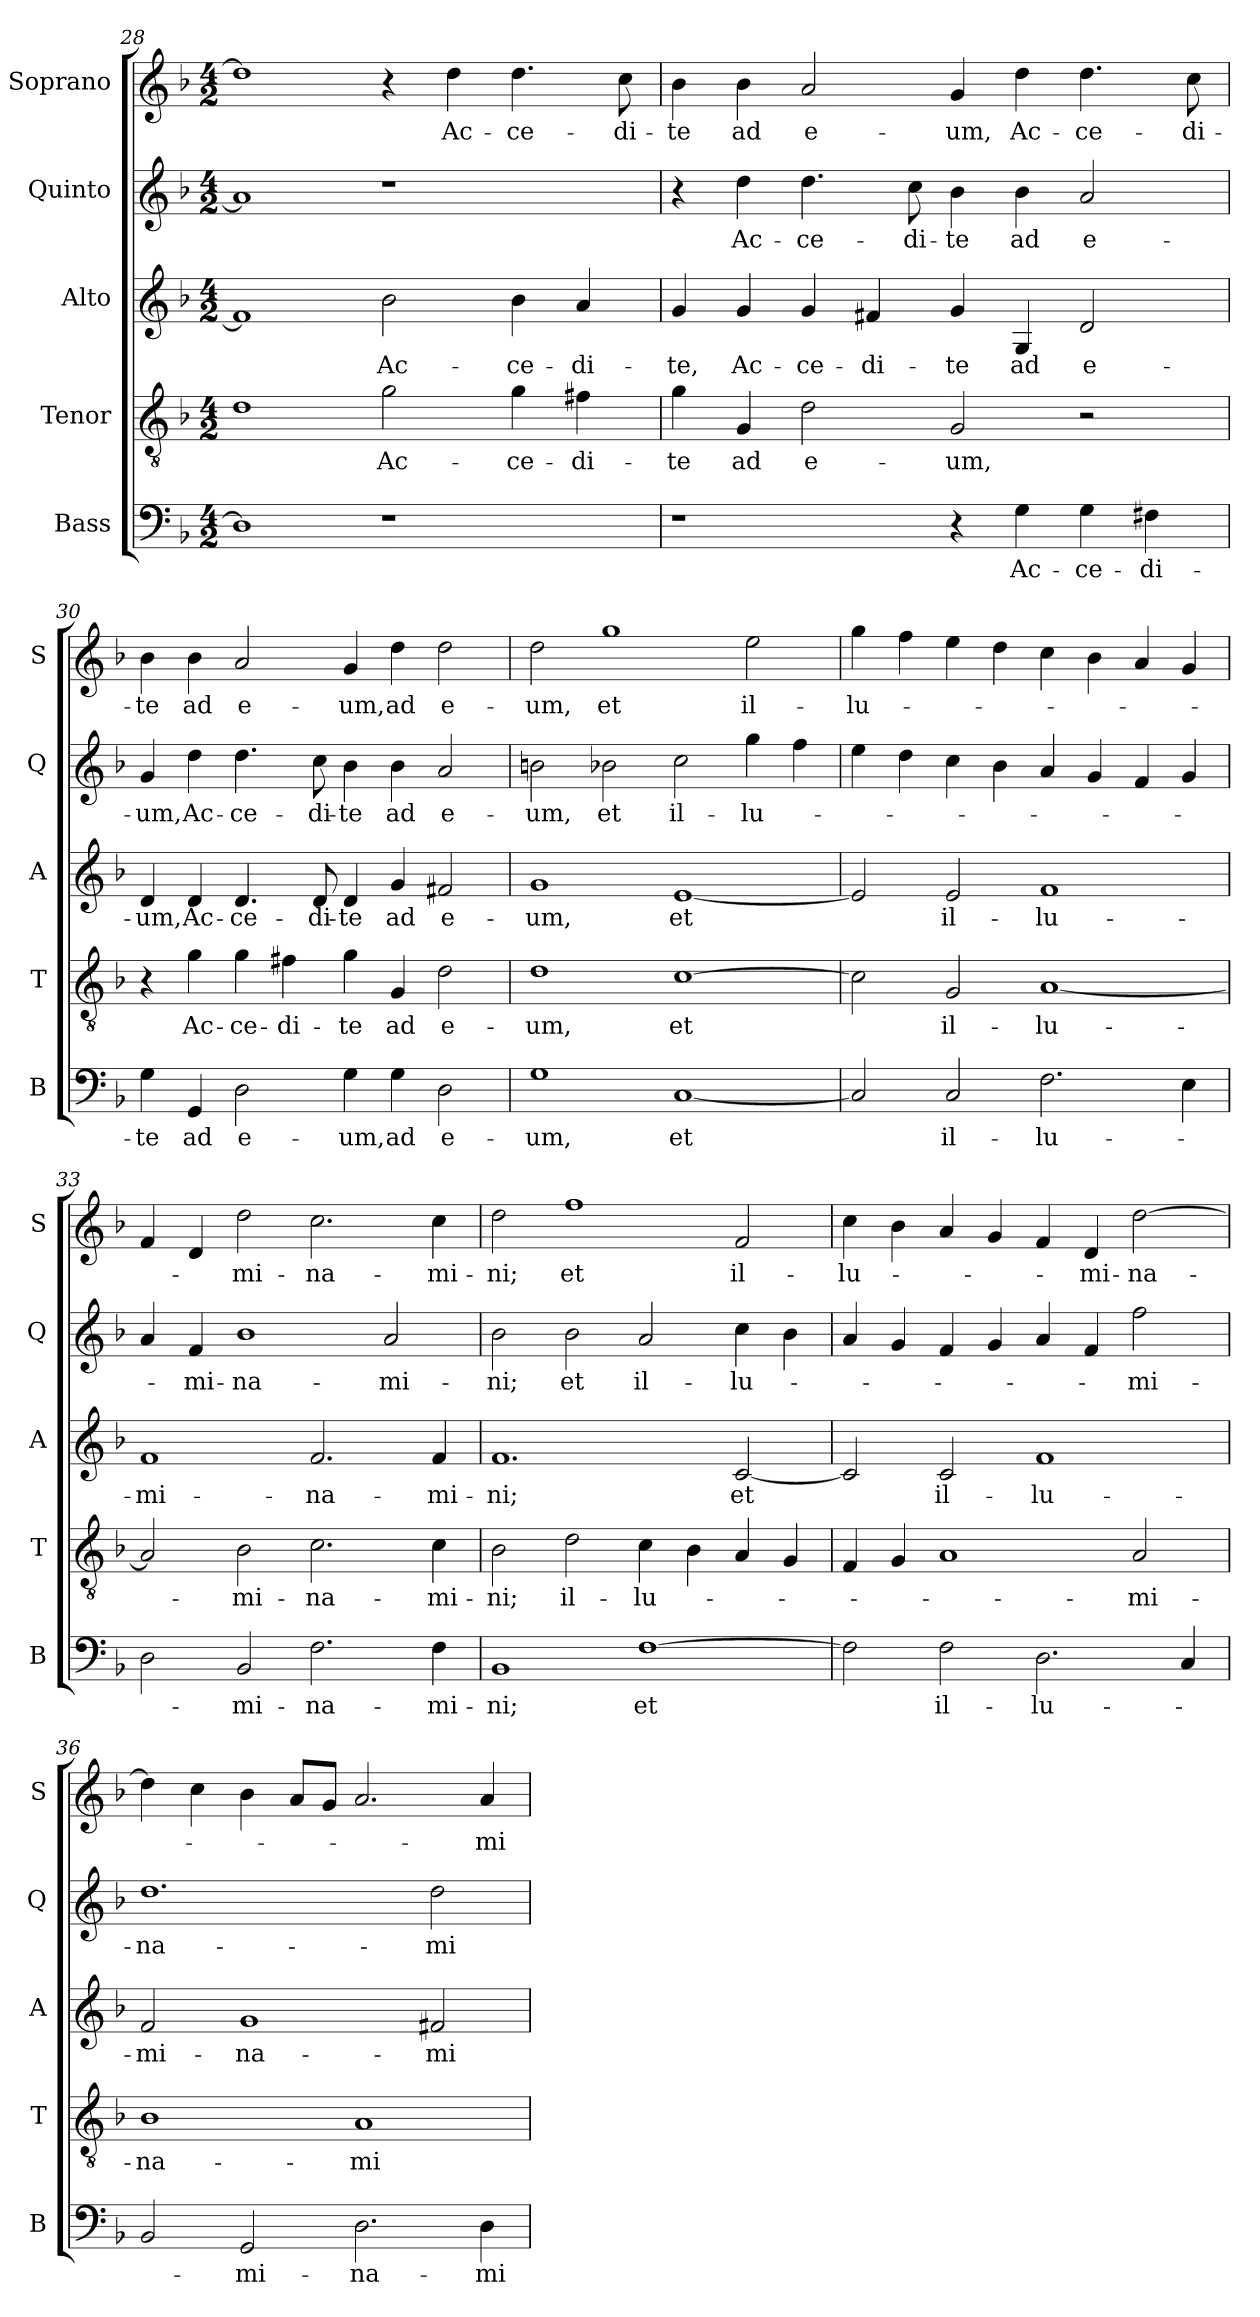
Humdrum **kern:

**kern	**text	**kern	**text	**kern	**text	**kern	**text	**kern	**text
*part5	*part5	*part4	*part4	*part3	*part3	*part2	*part2	*part1	*part1
*staff5	*staff5	*staff4	*staff4	*staff3	*staff3	*staff2	*staff2	*staff1	*staff1
*I"Bass	*	*I"Tenor	*	*I"Alto	*	*I"Quinto	*	*I"Soprano	*
*I'B	*	*I'T	*	*I'A	*	*I'Q	*	*I'S	*
!!LO:LB:g=z
*clefF4	*	*clefGv2	*	*clefG2	*	*clefG2	*	*clefG2	*
*k[b-]	*	*k[b-]	*	*k[b-]	*	*k[b-]	*	*k[b-]	*
*F:	*	*F:	*	*F:	*	*F:	*	*F:	*
*M4/2	*	*M4/2	*	*M4/2	*	*M4/2	*	*M4/2	*
=28	=28	=28	=28	=28	=28	=28	=28	=28	=28
1D]	.	1d	.	1f#]	.	1a]	.	1dd]	.
!	!	!	!LO:LY:b	!	!LO:LY:b	!	!	!	!
1r	.	2g\	Ac-	2b-\	Ac-	1r	.	4r	.
!	!	!	!	!	!	!	!	!	!LO:LY:b
.	.	.	.	.	.	.	.	4dd\	Ac-
!	!	!	!LO:LY:b	!	!LO:LY:b	!	!	!	!LO:LY:b
.	.	4g\	-ce-	4b-\	-ce-	.	.	4.dd\	-ce-
!	!	!	!LO:LY:b	!	!LO:LY:b	!	!	!	!
.	.	4f#X\	-di-	4a/	-di-	.	.	.	.
!	!	!	!	!	!	!	!	!	!LO:LY:b
.	.	.	.	.	.	.	.	8cc\	-di-
=29	=29	=29	=29	=29	=29	=29	=29	=29	=29
!	!	!	!LO:LY:b	!	!LO:LY:b	!	!	!	!LO:LY:b
1r	.	4g\	-te	4g/	-te,	4r	.	4b-\	-te
!	!	!	!LO:LY:b	!	!LO:LY:b	!	!LO:LY:b	!	!LO:LY:b
.	.	4G/	ad	4g/	Ac-	4dd\	Ac-	4b-\	ad
!	!	!	!LO:LY:b	!	!LO:LY:b	!	!LO:LY:b	!	!LO:LY:b
.	.	2d\	e-	4g/	-ce-	4.dd\	-ce-	2a/	e-
!	!	!	!	!	!LO:LY:b	!	!	!	!
.	.	.	.	4f#X/	-di-	.	.	.	.
!	!	!	!	!	!	!	!LO:LY:b	!	!
.	.	.	.	.	.	8cc\	-di-	.	.
!	!	!	!LO:LY:b	!	!LO:LY:b	!	!LO:LY:b	!	!LO:LY:b
4r	.	2G/	-um,	4g/	-te	4b-\	-te	4g/	-um,
!	!LO:LY:b	!	!	!	!LO:LY:b	!	!LO:LY:b	!	!LO:LY:b
4G\	Ac-	.	.	4G/	ad	4b-\	ad	4dd\	Ac-
!	!LO:LY:b	!	!	!	!LO:LY:b	!	!LO:LY:b	!	!LO:LY:b
4G\	-ce-	2r	.	2d/	e-	2a/	e-	4.dd\	-ce-
!	!LO:LY:b	!	!	!	!	!	!	!	!
4F#X\	-di-	.	.	.	.	.	.	.	.
!	!	!	!	!	!	!	!	!	!LO:LY:b
.	.	.	.	.	.	.	.	8cc\	-di-
=30	=30	=30	=30	=30	=30	=30	=30	=30	=30
!	!LO:LY:b	!	!	!	!LO:LY:b	!	!LO:LY:b	!	!LO:LY:b
4G\	-te	4r	.	4d/	-um,	4g/	-um,	4b-\	-te
!	!LO:LY:b	!	!LO:LY:b	!	!LO:LY:b	!	!LO:LY:b	!	!LO:LY:b
4GG/	ad	4g\	Ac-	4d/	Ac-	4dd\	Ac-	4b-\	ad
!	!LO:LY:b	!	!LO:LY:b	!	!LO:LY:b	!	!LO:LY:b	!	!LO:LY:b
2D\	e-	4g\	-ce-	4.d/	-ce-	4.dd\	-ce-	2a/	e-
!	!	!	!LO:LY:b	!	!	!	!	!	!
.	.	4f#X\	-di-	.	.	.	.	.	.
!	!	!	!	!	!LO:LY:b	!	!LO:LY:b	!	!
.	.	.	.	8d/	-di-	8cc\	-di-	.	.
!	!LO:LY:b	!	!LO:LY:b	!	!LO:LY:b	!	!LO:LY:b	!	!LO:LY:b
4G\	-um,	4g\	-te	4d/	-te	4b-\	-te	4g/	-um,
!	!LO:LY:b	!	!LO:LY:b	!	!LO:LY:b	!	!LO:LY:b	!	!LO:LY:b
4G\	ad	4G/	ad	4g/	ad	4b-\	ad	4dd\	ad
!	!LO:LY:b	!	!LO:LY:b	!	!LO:LY:b	!	!LO:LY:b	!	!LO:LY:b
2D\	e-	2d\	e-	2f#X/	e-	2a/	e-	2dd\	e-
!!LO:LB:g=z
=31	=31	=31	=31	=31	=31	=31	=31	=31	=31
!	!LO:LY:b	!	!LO:LY:b	!	!LO:LY:b	!	!LO:LY:b	!	!LO:LY:b
1G	-um,	1d	-um,	1g	-um,	2bn\	-um,	2dd\	-um,
!	!	!	!	!	!	!	!LO:LY:b	!	!LO:LY:b
.	.	.	.	.	.	2b-X\	et	1gg	et
!	!LO:LY:b	!	!LO:LY:b	!	!LO:LY:b	!	!LO:LY:b	!	!
[1C	et	[1c	et	[1e	et	2cc\	il-	.	.
!	!	!	!	!	!	!	!LO:LY:b	!	!LO:LY:b
.	.	.	.	.	.	4gg\	-lu-	2ee\	il-
.	.	.	.	.	.	4ff\	.	.	.
=32	=32	=32	=32	=32	=32	=32	=32	=32	=32
!	!	!	!	!	!	!	!	!	!LO:LY:b
2C/]	.	2c\]	.	2e/]	.	4ee\	.	4gg\	-lu-
.	.	.	.	.	.	4dd\	.	4ff\	.
!	!LO:LY:b	!	!LO:LY:b	!	!LO:LY:b	!	!	!	!
2C/	il-	2G/	il-	2e/	il-	4cc\	.	4ee\	.
.	.	.	.	.	.	4b-\	.	4dd\	.
!	!LO:LY:b	!	!LO:LY:b	!	!LO:LY:b	!	!	!	!
2.F\	-lu-	[1A	-lu-	1f	-lu-	4a/	.	4cc\	.
.	.	.	.	.	.	4g/	.	4b-\	.
.	.	.	.	.	.	4f/	.	4a/	.
4E\	.	.	.	.	.	4g/	.	4g/	.
=33	=33	=33	=33	=33	=33	=33	=33	=33	=33
!	!	!	!	!	!LO:LY:b	!	!	!	!
2D\	.	2A/]	.	1f	-mi-	4a/	.	4f/	.
!	!	!	!	!	!	!	!LO:LY:b	!	!
.	.	.	.	.	.	4f/	-mi-	4d/	.
!	!LO:LY:b	!	!LO:LY:b	!	!	!	!LO:LY:b	!	!LO:LY:b
2BB-/	-mi-	2B-\	-mi-	.	.	1b-	-na-	2dd\	-mi-
!	!LO:LY:b	!	!LO:LY:b	!	!LO:LY:b	!	!	!	!LO:LY:b
2.F\	-na-	2.c\	-na-	2.f/	-na-	.	.	2.cc\	-na-
!	!	!	!	!	!	!	!LO:LY:b	!	!
.	.	.	.	.	.	2a/	-mi-	.	.
!	!LO:LY:b	!	!LO:LY:b	!	!LO:LY:b	!	!	!	!LO:LY:b
4F\	-mi-	4c\	-mi-	4f/	-mi-	.	.	4cc\	-mi-
=34	=34	=34	=34	=34	=34	=34	=34	=34	=34
!	!LO:LY:b	!	!LO:LY:b	!	!LO:LY:b	!	!LO:LY:b	!	!LO:LY:b
1BB-	-ni;	2B-\	-ni;	1.f	-ni;	2b-\	-ni;	2dd\	-ni;
!	!	!	!LO:LY:b	!	!	!	!LO:LY:b	!	!LO:LY:b
.	.	2d\	il-	.	.	2b-\	et	1ff	et
!	!LO:LY:b	!	!LO:LY:b	!	!	!	!LO:LY:b	!	!
[1F	et	4c\	-lu-	.	.	2a/	il-	.	.
.	.	4B-\	.	.	.	.	.	.	.
!	!	!	!	!	!LO:LY:b	!	!LO:LY:b	!	!LO:LY:b
.	.	4A/	.	[2c/	et	4cc\	-lu-	2f/	il-
.	.	4G/	.	.	.	4b-\	.	.	.
!!LO:PB:g=z
=35	=35	=35	=35	=35	=35	=35	=35	=35	=35
!	!	!	!	!	!	!	!	!	!LO:LY:b
2F\]	.	4F/	.	2c/]	.	4a/	.	4cc\	-lu-
.	.	4G/	.	.	.	4g/	.	4b-\	.
!	!LO:LY:b	!	!	!	!LO:LY:b	!	!	!	!
2F\	il-	1A	.	2c/	il-	4f/	.	4a/	.
.	.	.	.	.	.	4g/	.	4g/	.
!	!LO:LY:b	!	!	!	!LO:LY:b	!	!	!	!
2.D\	-lu-	.	.	1f	-lu-	4a/	.	4f/	.
!	!	!	!	!	!	!	!	!	!LO:LY:b
.	.	.	.	.	.	4f/	.	4d/	-mi-
!	!	!	!LO:LY:b	!	!	!	!LO:LY:b	!	!LO:LY:b
.	.	2A/	-mi-	.	.	2ff\	-mi-	[2dd\	-na-
4C/	.	.	.	.	.	.	.	.	.
=36	=36	=36	=36	=36	=36	=36	=36	=36	=36
!	!	!	!LO:LY:b	!	!LO:LY:b	!	!LO:LY:b	!	!
2BB-/	.	1B-	-na-	2f/	-mi-	1.dd	-na-	4dd\]	.
.	.	.	.	.	.	.	.	4cc\	.
!	!LO:LY:b	!	!	!	!LO:LY:b	!	!	!	!
2GG/	-mi-	.	.	1g	-na-	.	.	4b-\	.
.	.	.	.	.	.	.	.	8a/L	.
.	.	.	.	.	.	.	.	8g/J	.
!	!LO:LY:b	!	!LO:LY:b	!	!	!	!	!	!
2.D\	-na-	1A	-mi-	.	.	.	.	2.a/	.
!	!	!	!	!	!LO:LY:b	!	!LO:LY:b	!	!
.	.	.	.	2f#X/	-mi-	2dd\	-mi-	.	.
!	!LO:LY:b	!	!	!	!	!	!	!	!LO:LY:b
4D\	-mi-	.	.	.	.	.	.	4a/	-mi-
=	=	=	=	=	=	=	=	=	=
*-	*-	*-	*-	*-	*-	*-	*-	*-	*-
